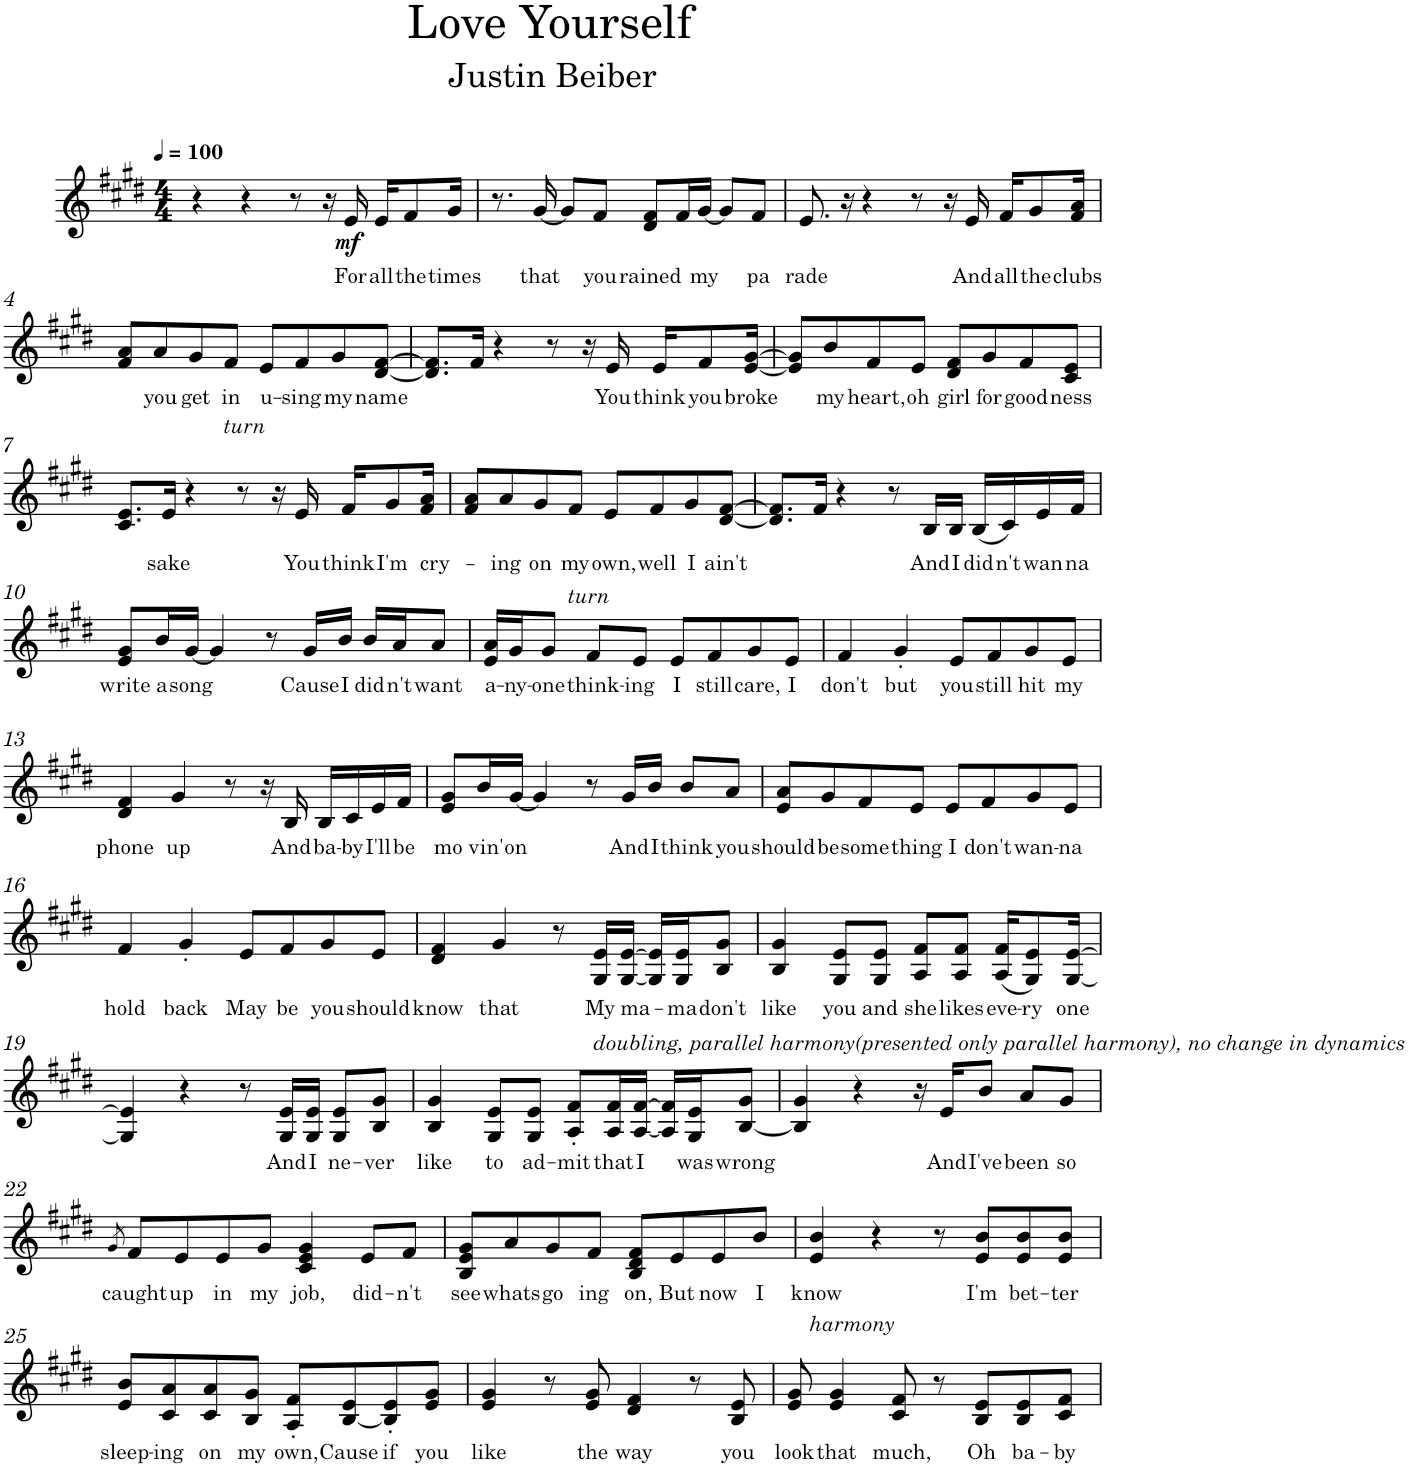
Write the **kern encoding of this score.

**kern	**text	**dynam
*part1	*part1	*part1
*staff1	*staff1	*staff1
*I"Piano	*	*
*I'Pno.	*	*
*clefG2	*	*
*k[f#c#g#d#]	*	*
*M4/4	*	*
*MM100	*	*
=1	=1	=1
4r	.	.
4r	.	.
8r	.	.
16r	.	.
!	!LO:LY:b	!LO:DY:b
16e/	For	mf
!	!LO:LY:b	!
16e/KL	all	.
!	!LO:LY:b	!
8f#/	the	.
!	!LO:LY:b	!
16g#/Jk	times	.
=2	=2	=2
8.r	.	.
!	!LO:LY:b	!
[16g#/	that	.
8g#/L]	.	.
!	!LO:LY:b	!
8f#/J	you	.
!	!LO:LY:b	!
8d#/ 8f#/L	rained	.
16f#/L	.	.
!	!LO:LY:b	!
[16g#/JJ	my	.
8g#/L]	.	.
!	!LO:LY:b	!
8f#/J	pa	.
=3	=3	=3
!	!LO:LY:b	!
8.e/	rade	.
16r	.	.
4r	.	.
8r	.	.
16r	.	.
!	!LO:LY:b	!
16e/	And	.
!	!LO:LY:b	!
16f#/KL	all	.
!	!LO:LY:b	!
8g#/	the	.
!	!LO:LY:b	!
16f#/ 16a/Jk	clubs	.
!!LO:LB:g=z
=4	=4	=4
8f#/ 8a/L	.	.
!	!LO:LY:b	!
8a/	you	.
!	!LO:LY:b	!
8g#/	get	.
!LO:TX:b:i:t=turn	!	!
!	!LO:LY:b	!
8f#/J	in	.
!	!LO:LY:b	!
8e/L	u-	.
!	!LO:LY:b	!
8f#/	sing	.
!	!LO:LY:b	!
8g#/	my	.
!	!LO:LY:b	!
[8d#/ [8f#/J	name	.
=5	=5	=5
8.d#/] 8.f#/]L	.	.
16f#/Jk	.	.
4r	.	.
8r	.	.
16r	.	.
!	!LO:LY:b	!
16e/	You	.
!	!LO:LY:b	!
16e/KL	think	.
!	!LO:LY:b	!
8f#/	you	.
!	!LO:LY:b	!
[16e/ [16g#/Jk	broke	.
=6	=6	=6
8e/] 8g#/]L	.	.
!	!LO:LY:b	!
8b/	my	.
!	!LO:LY:b	!
8f#/	heart,	.
!	!LO:LY:b	!
8e/J	oh	.
!	!LO:LY:b	!
8d#/ 8f#/L	girl	.
!	!LO:LY:b	!
8g#/	for	.
!	!LO:LY:b	!
8f#/	good	.
!	!LO:LY:b	!
8c#/ 8e/J	ness	.
!!LO:LB:g=z
=7	=7	=7
8.c#/ 8.e/L	.	.
!	!LO:LY:b	!
16e/Jk	sake	.
4r	.	.
8r	.	.
16r	.	.
!	!LO:LY:b	!
16e/	You	.
!	!LO:LY:b	!
16f#/KL	think	.
!	!LO:LY:b	!
8g#/	I'm	.
!	!LO:LY:b	!
16f#/ 16a/Jk	cry-	.
=8	=8	=8
8f#/ 8a/L	.	.
!	!LO:LY:b	!
8a/	ing	.
!	!LO:LY:b	!
8g#/	on	.
!LO:TX:b:i:t=turn	!	!
!	!LO:LY:b	!
8f#/J	my	.
!	!LO:LY:b	!
8e/L	own,	.
!	!LO:LY:b	!
8f#/	well	.
!	!LO:LY:b	!
8g#/	I	.
!	!LO:LY:b	!
[8d#/ [8f#/J	ain't	.
=9	=9	=9
8.d#/] 8.f#/]L	.	.
16f#/Jk	.	.
4r	.	.
8r	.	.
!	!LO:LY:b	!
16B/LL	And	.
!	!LO:LY:b	!
16B/JJ	I	.
!	!LO:LY:b	!
(<16B/LL	did	.
!	!LO:LY:b	!
16c#/)	n't	.
!	!LO:LY:b	!
16e/	wan	.
!	!LO:LY:b	!
16f#/JJ	na	.
!!LO:LB:g=z
=10	=10	=10
!	!LO:LY:b	!
8e/ 8g#/L	write	.
!	!LO:LY:b	!
16b/L	a	.
!	!LO:LY:b	!
[16g#/JJ	song	.
4g#/]	.	.
8r	.	.
!	!LO:LY:b	!
16g#/LL	Cause	.
!	!LO:LY:b	!
16b/JJ	I	.
!	!LO:LY:b	!
16b/LL	did	.
!	!LO:LY:b	!
16a/J	n't	.
!	!LO:LY:b	!
8a/J	want	.
=11	=11	=11
!	!LO:LY:b	!
16e/ 16a/LL	a-	.
!	!LO:LY:b	!
16g#/J	ny-	.
!	!LO:LY:b	!
8g#/J	one	.
!	!LO:LY:b	!
8f#/L	think-	.
!	!LO:LY:b	!
8e/J	ing	.
!	!LO:LY:b	!
8e/L	I	.
!	!LO:LY:b	!
8f#/	still	.
!	!LO:LY:b	!
8g#/	care,	.
!	!LO:LY:b	!
8e/J	I	.
=12	=12	=12
!	!LO:LY:b	!
4f#/	don't	.
!	!LO:LY:b	!
4g#'/	but	.
!	!LO:LY:b	!
8e/L	you	.
!	!LO:LY:b	!
8f#/	still	.
!	!LO:LY:b	!
8g#/	hit	.
!	!LO:LY:b	!
8e/J	my	.
!!LO:LB:g=z
=13	=13	=13
!	!LO:LY:b	!
4d#/ 4f#/	phone	.
!	!LO:LY:b	!
4g#/	up	.
8r	.	.
16r	.	.
!	!LO:LY:b	!
16B/	And	.
!	!LO:LY:b	!
16B/LL	ba-	.
!	!LO:LY:b	!
16c#/	by	.
!	!LO:LY:b	!
16e/	I'll	.
!	!LO:LY:b	!
16f#/JJ	be	.
=14	=14	=14
!	!LO:LY:b	!
8e/ 8g#/L	mo	.
!	!LO:LY:b	!
16b/L	vin'	.
!	!LO:LY:b	!
[16g#/JJ	on	.
4g#/]	.	.
8r	.	.
!	!LO:LY:b	!
16g#/LL	And	.
!	!LO:LY:b	!
16b/JJ	I	.
!	!LO:LY:b	!
8b/L	think	.
!	!LO:LY:b	!
8a/J	you	.
=15	=15	=15
!	!LO:LY:b	!
8e/ 8a/L	should	.
!	!LO:LY:b	!
8g#/	be	.
!	!LO:LY:b	!
8f#/	some	.
!	!LO:LY:b	!
8e/J	thing	.
!	!LO:LY:b	!
8e/L	I	.
!	!LO:LY:b	!
8f#/	don't	.
!	!LO:LY:b	!
8g#/	wan-	.
!	!LO:LY:b	!
8e/J	na	.
!!LO:LB:g=z
=16	=16	=16
!	!LO:LY:b	!
4f#/	hold	.
!	!LO:LY:b	!
4g#'/	back	.
!	!LO:LY:b	!
8e/L	May	.
!	!LO:LY:b	!
8f#/	be	.
!	!LO:LY:b	!
8g#/	you	.
!	!LO:LY:b	!
8e/J	should	.
=17	=17	=17
!	!LO:LY:b	!
4d#/ 4f#/	know	.
!	!LO:LY:b	!
4g#/	that	.
8r	.	.
!LO:TX:b:i:t=doubling, parallel harmony(presented only parallel harmony), no change in dynamics	!	!
!	!LO:LY:b	!
16G#/ 16e/LL	My	.
!	!LO:LY:b	!
[16G#/ [16e/JJ	ma-	.
16G#/] 16e/]LL	.	.
!	!LO:LY:b	!
16G#/ 16e/J	ma	.
!	!LO:LY:b	!
8B/ 8g#/J	don't	.
=18	=18	=18
!	!LO:LY:b	!
4B/ 4g#/	like	.
!	!LO:LY:b	!
8G#/ 8e/L	you	.
!	!LO:LY:b	!
8G#/ 8e/J	and	.
!	!LO:LY:b	!
8A/ 8f#/L	she	.
!	!LO:LY:b	!
8A/ 8f#/J	likes	.
!	!LO:LY:b	!
(<16A/ 16f#/KL	eve-	.
!	!LO:LY:b	!
8G#/ 8e/)	ry	.
!	!LO:LY:b	!
[16G#/ [16e/Jk	one	.
!!LO:LB:g=z
=19	=19	=19
4G#/] 4e/]	.	.
4r	.	.
8r	.	.
!	!LO:LY:b	!
16G#/ 16e/LL	And	.
!	!LO:LY:b	!
16G#/ 16e/JJ	I	.
!	!LO:LY:b	!
8G#/ 8e/L	ne-	.
!	!LO:LY:b	!
8B/ 8g#/J	ver	.
=20	=20	=20
!	!LO:LY:b	!
4B/ 4g#/	like	.
!	!LO:LY:b	!
8G#/ 8e/L	to	.
!	!LO:LY:b	!
8G#/ 8e/J	ad-	.
!	!LO:LY:b	!
8A/' 8f#/'L	mit	.
!	!LO:LY:b	!
16A/ 16f#/L	that	.
!	!LO:LY:b	!
[16A/ [16f#/JJ	I	.
16A/] 16f#/]LL	.	.
!	!LO:LY:b	!
16G#/ 16e/J	was	.
!	!LO:LY:b	!
[8B/ 8g#/J	wrong	.
=21	=21	=21
4B/] 4g#/	.	.
4r	.	.
16r	.	.
!	!LO:LY:b	!
16e/KL	And	.
!	!LO:LY:b	!
8b/J	I've	.
!	!LO:LY:b	!
8a/L	been	.
!	!LO:LY:b	!
8g#/J	so	.
!!LO:LB:g=z
=22	=22	=22
8qg#/	.	.
!	!LO:LY:b	!
8f#/L	caught	.
!	!LO:LY:b	!
8e/	up	.
!	!LO:LY:b	!
8e/	in	.
!	!LO:LY:b	!
8g#/J	my	.
!	!LO:LY:b	!
4c#/ 4e/ 4g#/	job,	.
!	!LO:LY:b	!
8e/L	did-	.
!	!LO:LY:b	!
8f#/J	n't	.
=23	=23	=23
!	!LO:LY:b	!
8B/ 8e/ 8g#/L	see	.
!	!LO:LY:b	!
8a/	whats	.
!	!LO:LY:b	!
8g#/	go	.
!	!LO:LY:b	!
8f#/J	ing	.
!	!LO:LY:b	!
8B/ 8d#/ 8f#/L	on,	.
!	!LO:LY:b	!
8e/	But	.
!	!LO:LY:b	!
8e/	now	.
!	!LO:LY:b	!
8b/J	I	.
=24	=24	=24
!LO:TX:b:i:t=harmony	!	!
!	!LO:LY:b	!
4e/ 4b/	know	.
4r	.	.
8r	.	.
!	!LO:LY:b	!
8e/ 8b/L	I'm	.
!	!LO:LY:b	!
8e/ 8b/	bet-	.
!	!LO:LY:b	!
8e/ 8b/J	ter	.
!!LO:LB:g=z
=25	=25	=25
!	!LO:LY:b	!
8e/ 8b/L	sleep-	.
!	!LO:LY:b	!
8c#/ 8a/	ing	.
!	!LO:LY:b	!
8c#/ 8a/	on	.
!	!LO:LY:b	!
8B/ 8g#/J	my	.
!	!LO:LY:b	!
8A/' 8f#/'L	own,	.
!	!LO:LY:b	!
[8B/ 8e/	Cause	.
!	!LO:LY:b	!
8B/]' 8e/'	if	.
!	!LO:LY:b	!
8e/ 8g#/J	you	.
=26	=26	=26
!	!LO:LY:b	!
4e/ 4g#/	like	.
8r	.	.
!	!LO:LY:b	!
8e/ 8g#/	the	.
!	!LO:LY:b	!
4d#/ 4f#/	way	.
8r	.	.
!	!LO:LY:b	!
8B/ 8e/	you	.
=27	=27	=27
!	!LO:LY:b	!
8e/ 8g#/	look	.
!	!LO:LY:b	!
4e/ 4g#/	that	.
!	!LO:LY:b	!
8c#/ 8f#/	much,	.
8r	.	.
!	!LO:LY:b	!
8B/ 8e/L	Oh	.
!	!LO:LY:b	!
8B/ 8e/	ba-	.
!	!LO:LY:b	!
8c#/ 8f#/J	by	.
=	=	=
*-	*-	*-
